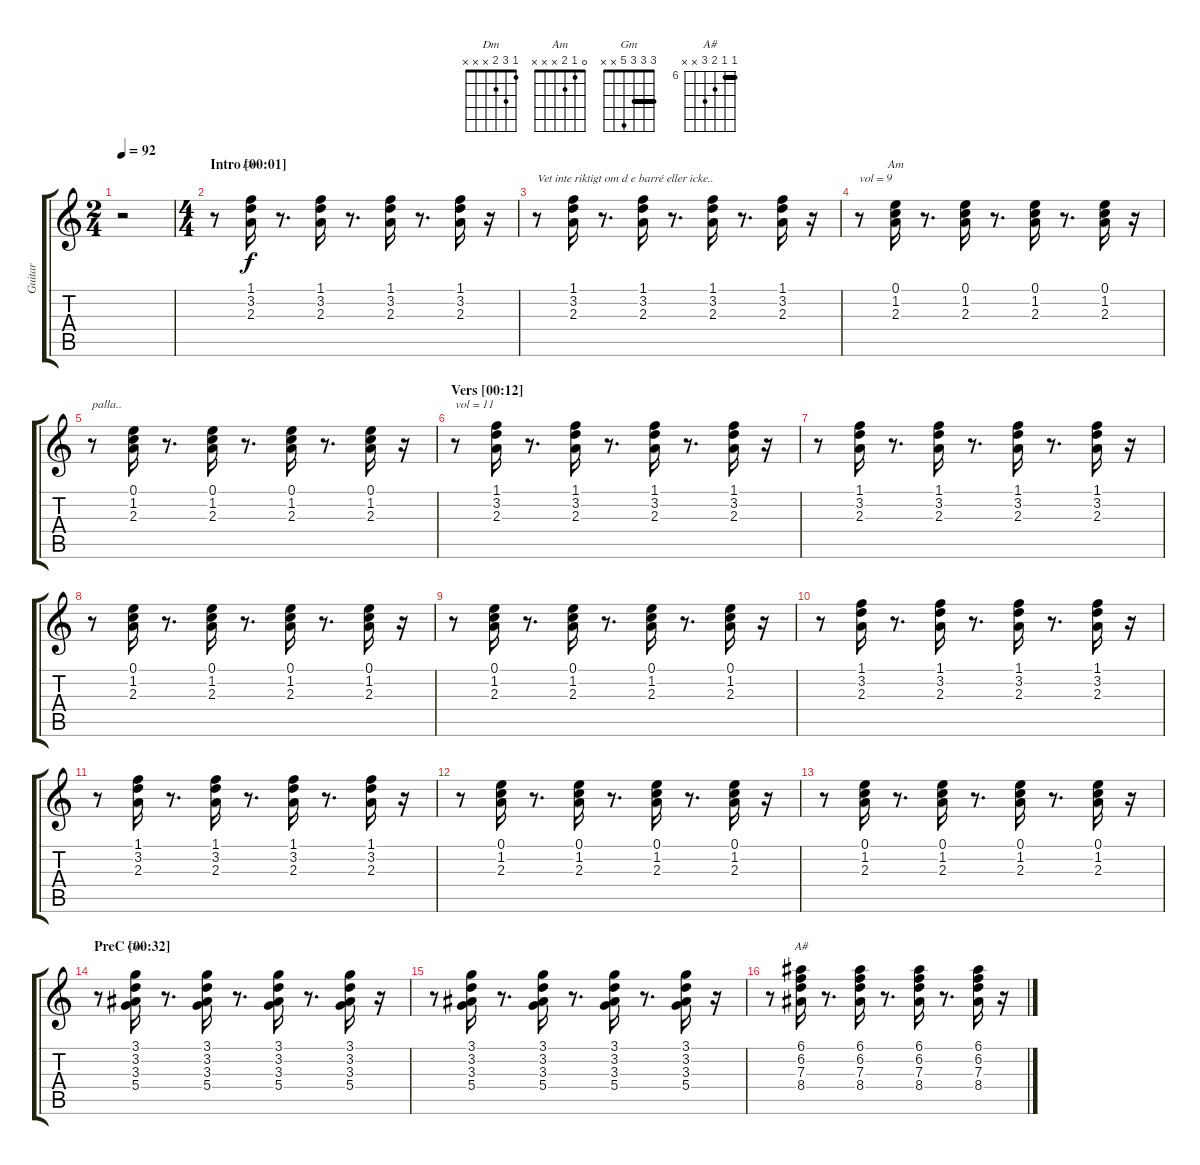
\track ("Guitar" "Guitar") {instrument electricguitarclean}
\staff {score tabs}
\tuning (E4 B3 G3 D3 A2 E2) {hide}
\chord ("Dm" 1 3 2 x x x)
\chord ("Am" 0 1 2 x x x)
\chord ("Gm" 3 3 3 5 x x) {barre 3}
\chord ("A#" 6 6 7 8 x x) {firstfret 6 barre 6}
\ts (2 4)
\tempo 92
\clef g2
\ks c
r.2{dy f instrument electricguitarclean} |
\ts (4 4)
\section ("" "Intro [00:01]")
r.8 (1.1 3.2 2.3).16{ch "Dm"} r.8{d} (1.1 3.2 2.3).16 r.8{d} (1.1 3.2 2.3).16 r.8{d} (1.1 3.2 2.3).16 r.16 |
r.8{txt "Vet inte riktigt om d e barré eller icke.."} (1.1 3.2 2.3).16 r.8{d} (1.1 3.2 2.3).16 r.8{d} (1.1 3.2 2.3).16 r.8{d} (1.1 3.2 2.3).16 r.16 |
r.8{txt "vol = 9" volume 9} (0.1 1.2 2.3).16{ch "Am"} r.8{d} (0.1 1.2 2.3).16 r.8{d} (0.1 1.2 2.3).16 r.8{d} (0.1 1.2 2.3).16 r.16 |
r.8{txt "palla.."} (0.1 1.2 2.3).16 r.8{d} (0.1 1.2 2.3).16 r.8{d} (0.1 1.2 2.3).16 r.8{d} (0.1 1.2 2.3).16 r.16 |
\section ("" "Vers [00:12]")
r.8{txt "vol = 11" volume 11} (1.1 3.2 2.3).16 r.8{d} (1.1 3.2 2.3).16 r.8{d} (1.1 3.2 2.3).16 r.8{d} (1.1 3.2 2.3).16 r.16 |
r.8 (1.1 3.2 2.3).16 r.8{d} (1.1 3.2 2.3).16 r.8{d} (1.1 3.2 2.3).16 r.8{d} (1.1 3.2 2.3).16 r.16 |
r.8 (0.1 1.2 2.3).16 r.8{d} (0.1 1.2 2.3).16 r.8{d} (0.1 1.2 2.3).16 r.8{d} (0.1 1.2 2.3).16 r.16 |
r.8 (0.1 1.2 2.3).16 r.8{d} (0.1 1.2 2.3).16 r.8{d} (0.1 1.2 2.3).16 r.8{d} (0.1 1.2 2.3).16 r.16 |
\section ("" "")
r.8 (1.1 3.2 2.3).16 r.8{d} (1.1 3.2 2.3).16 r.8{d} (1.1 3.2 2.3).16 r.8{d} (1.1 3.2 2.3).16 r.16 |
r.8 (1.1 3.2 2.3).16 r.8{d} (1.1 3.2 2.3).16 r.8{d} (1.1 3.2 2.3).16 r.8{d} (1.1 3.2 2.3).16 r.16 |
r.8 (0.1 1.2 2.3).16 r.8{d} (0.1 1.2 2.3).16 r.8{d} (0.1 1.2 2.3).16 r.8{d} (0.1 1.2 2.3).16 r.16 |
r.8 (0.1 1.2 2.3).16 r.8{d} (0.1 1.2 2.3).16 r.8{d} (0.1 1.2 2.3).16 r.8{d} (0.1 1.2 2.3).16 r.16 |
\section ("" "PreC [00:32]")
r.8 (3.1 3.2 3.3 5.4).16{ch "Gm"} r.8{d} (3.1 3.2 3.3 5.4).16 r.8{d} (3.1 3.2 3.3 5.4).16 r.8{d} (3.1 3.2 3.3 5.4).16 r.16 |
r.8 (3.1 3.2 3.3 5.4).16 r.8{d} (3.1 3.2 3.3 5.4).16 r.8{d} (3.1 3.2 3.3 5.4).16 r.8{d} (3.1 3.2 3.3 5.4).16 r.16 |
r.8 (6.1 6.2 7.3 8.4).16{ch "A#"} r.8{d} (6.1 6.2 7.3 8.4).16 r.8{d} (6.1 6.2 7.3 8.4).16 r.8{d} (6.1 6.2 7.3 8.4).16 r.16
